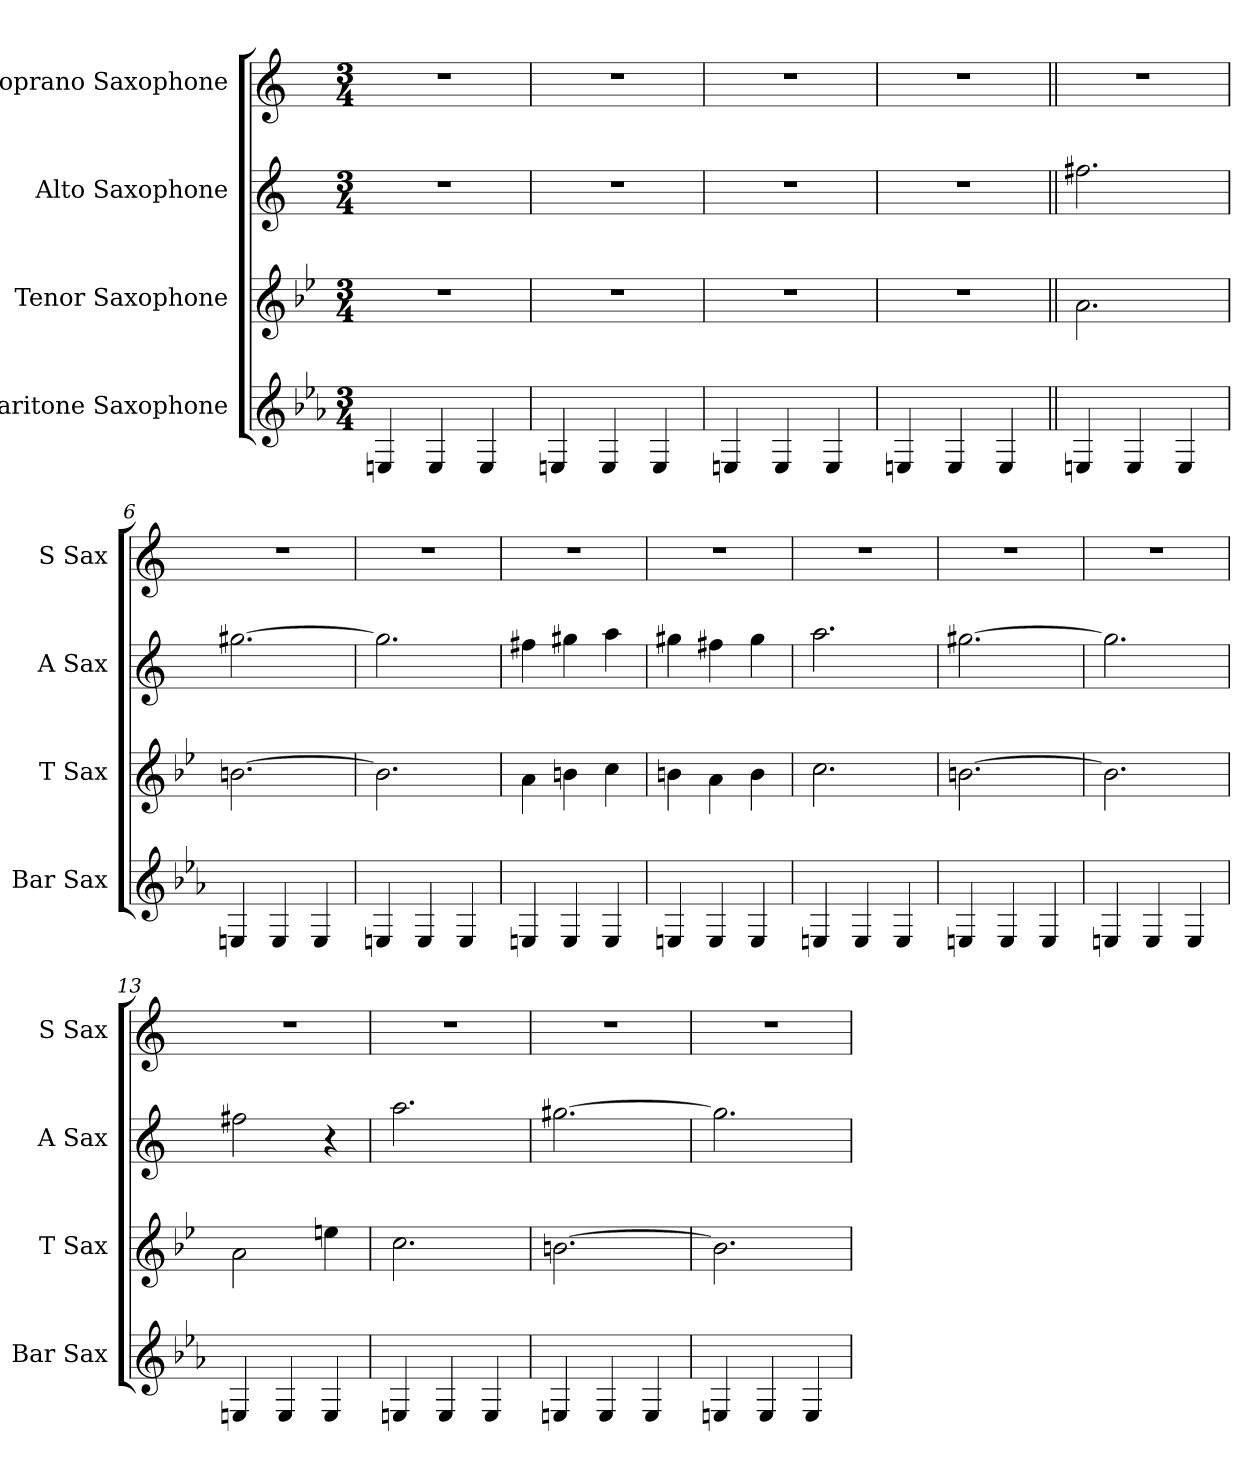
**kern	**kern	**kern	**kern
*part4	*part3	*part2	*part1
*staff4	*staff3	*staff2	*staff1
*I"Baritone Saxophone	*I"Tenor Saxophone	*I"Alto Saxophone	*I"Soprano Saxophone
*I'Bar Sax	*I'T Sax	*I'A Sax	*I'S Sax
*clefG2	*clefG2	*clefG2	*clefG2
*ITrd12c21	*ITrd8c14	*ITrd5c9	*ITrd1c2
*k[b-e-a-]	*k[b-e-]	*k[b-e-a-]	*k[b-e-]
*M3/4	*M3/4	*M3/4	*M3/4
*MM100	*MM100	*MM100	*MM100
=1	=1	=1	=1
4EEn/	2.r	2.r	2.r
4EE/	.	.	.
4EE/	.	.	.
=2	=2	=2	=2
4EEn/	2.r	2.r	2.r
4EE/	.	.	.
4EE/	.	.	.
=3	=3	=3	=3
4EEn/	2.r	2.r	2.r
4EE/	.	.	.
4EE/	.	.	.
=4	=4	=4	=4
4EEn/	2.r	2.r	2.r
4EE/	.	.	.
4EE/	.	.	.
=5||	=5||	=5||	=5||
4EEn/	2.A\	2.an\	2.r
4EE/	.	.	.
4EE/	.	.	.
=6	=6	=6	=6
4EEn/	[2.Bn\	[2.bn\	2.r
4EE/	.	.	.
4EE/	.	.	.
=7	=7	=7	=7
4EEn/	2.B\]	2.b\]	2.r
4EE/	.	.	.
4EE/	.	.	.
!!LO:LB:g=z
=8	=8	=8	=8
4EEn/	4A\	4an\	2.r
4EE/	4Bn\	4bn\	.
4EE/	4c\	4cc\	.
=9	=9	=9	=9
4EEn/	4Bn\	4bn\	2.r
4EE/	4A\	4an\	.
4EE/	4B\	4b\	.
=10	=10	=10	=10
4EEn/	2.c\	2.cc\	2.r
4EE/	.	.	.
4EE/	.	.	.
=11	=11	=11	=11
4EEn/	[2.Bn\	[2.bn\	2.r
4EE/	.	.	.
4EE/	.	.	.
=12	=12	=12	=12
4EEn/	2.B\]	2.b\]	2.r
4EE/	.	.	.
4EE/	.	.	.
=13	=13	=13	=13
4EEn/	2A\	2an\	2.r
4EE/	.	.	.
4EE/	4en\	4r	.
=14	=14	=14	=14
4EEn/	2.c\	2.cc\	2.r
4EE/	.	.	.
4EE/	.	.	.
=15	=15	=15	=15
4EEn/	[2.Bn\	[2.bn\	2.r
4EE/	.	.	.
4EE/	.	.	.
!!LO:LB:g=z
=16	=16	=16	=16
4EEn/	2.B\]	2.b\]	2.r
4EE/	.	.	.
4EE/	.	.	.
=	=	=	=
*-	*-	*-	*-
